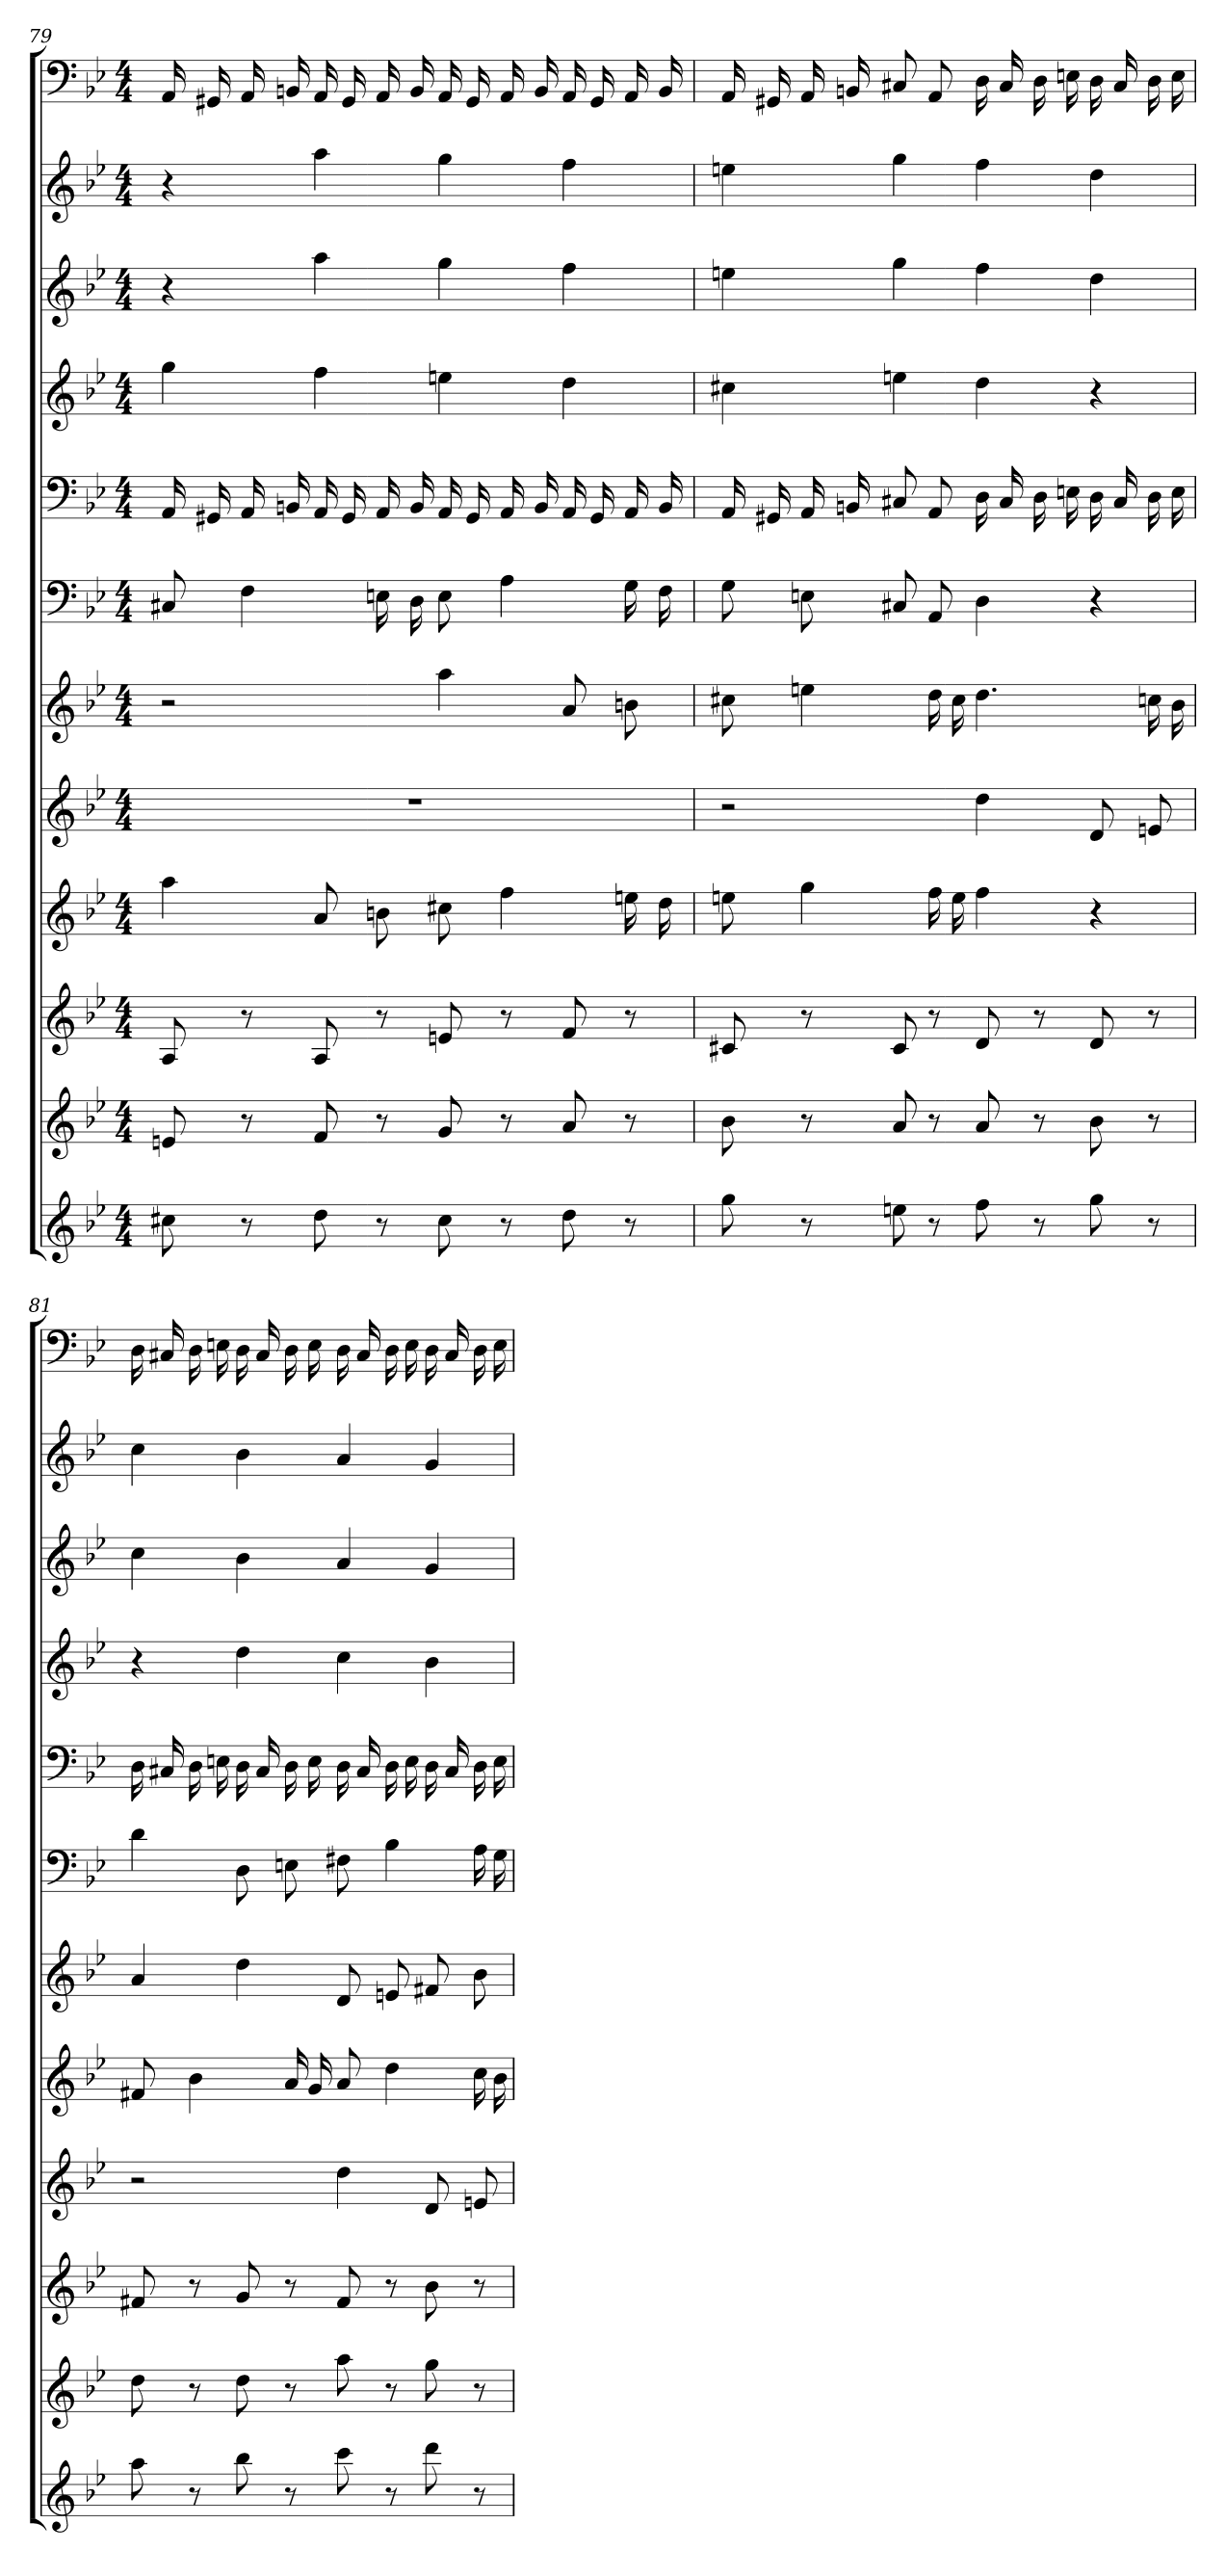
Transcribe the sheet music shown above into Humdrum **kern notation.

**kern	**kern	**kern	**kern	**kern	**kern	**kern	**kern	**kern	**kern	**kern	**kern
*part12	*part11	*part10	*part9	*part8	*part7	*part6	*part5	*part4	*part3	*part2	*part1
*staff12	*staff11	*staff10	*staff9	*staff8	*staff7	*staff6	*staff5	*staff4	*staff3	*staff2	*staff1
*clefG2	*clefG2	*clefG2	*clefG2	*clefG2	*clefG2	*clefF4	*clefF4	*clefG2	*clefG2	*clefG2	*clefF4
*k[b-e-]	*k[b-e-]	*k[b-e-]	*k[b-e-]	*k[b-e-]	*k[b-e-]	*k[b-e-]	*k[b-e-]	*k[b-e-]	*k[b-e-]	*k[b-e-]	*k[b-e-]
*g:	*g:	*g:	*g:	*g:	*g:	*g:	*g:	*g:	*g:	*g:	*g:
*M4/4	*M4/4	*M4/4	*M4/4	*M4/4	*M4/4	*M4/4	*M4/4	*M4/4	*M4/4	*M4/4	*M4/4
=79	=79	=79	=79	=79	=79	=79	=79	=79	=79	=79	=79
8cc#X	8en	8A	4aa	1r	2r	8C#X	16AA	4gg	4r	4r	16AA
.	.	.	.	.	.	.	16GG#X	.	.	.	16GG#X
8r	8r	8r	.	.	.	4F	16AA	.	.	.	16AA
.	.	.	.	.	.	.	16BBn	.	.	.	16BBn
8dd	8f	8A	8a	.	.	.	16AA	4ff	4aa	4aa	16AA
.	.	.	.	.	.	.	16GG#	.	.	.	16GG#
8r	8r	8r	8bn	.	.	16En	16AA	.	.	.	16AA
.	.	.	.	.	.	16D	16BB	.	.	.	16BB
8cc#	8g	8en	8cc#X	.	4aa	8E	16AA	4een	4gg	4gg	16AA
.	.	.	.	.	.	.	16GG#	.	.	.	16GG#
8r	8r	8r	4ff	.	.	4A	16AA	.	.	.	16AA
.	.	.	.	.	.	.	16BB	.	.	.	16BB
8dd	8a	8f	.	.	8a	.	16AA	4dd	4ff	4ff	16AA
.	.	.	.	.	.	.	16GG#	.	.	.	16GG#
8r	8r	8r	16een	.	8bn	16G	16AA	.	.	.	16AA
.	.	.	16dd	.	.	16F	16BB	.	.	.	16BB
=80	=80	=80	=80	=80	=80	=80	=80	=80	=80	=80	=80
8gg	8b-	8c#X	8een	2r	8cc#X	8G	16AA	4cc#X	4een	4een	16AA
.	.	.	.	.	.	.	16GG#X	.	.	.	16GG#X
8r	8r	8r	4gg	.	4een	8En	16AA	.	.	.	16AA
.	.	.	.	.	.	.	16BBn	.	.	.	16BBn
8een	8a	8c#	.	.	.	8C#X	8C#X	4een	4gg	4gg	8C#X
8r	8r	8r	16ff	.	16dd	8AA	8AA	.	.	.	8AA
.	.	.	16ee	.	16cc#	.	.	.	.	.	.
8ff	8a	8d	4ff	4dd	4.dd	4D	16D	4dd	4ff	4ff	16D
.	.	.	.	.	.	.	16C#	.	.	.	16C#
8r	8r	8r	.	.	.	.	16D	.	.	.	16D
.	.	.	.	.	.	.	16En	.	.	.	16En
8gg	8b-	8d	4r	8d	.	4r	16D	4r	4dd	4dd	16D
.	.	.	.	.	.	.	16C#	.	.	.	16C#
8r	8r	8r	.	8en	16ccn	.	16D	.	.	.	16D
.	.	.	.	.	16b-	.	16E	.	.	.	16E
=81	=81	=81	=81	=81	=81	=81	=81	=81	=81	=81	=81
8aa	8dd	8f#X	2r	8f#X	4a	4d	16D	4r	4cc	4cc	16D
.	.	.	.	.	.	.	16C#X	.	.	.	16C#X
8r	8r	8r	.	4b-	.	.	16D	.	.	.	16D
.	.	.	.	.	.	.	16En	.	.	.	16En
8bb-	8dd	8g	.	.	4dd	8D	16D	4dd	4b-	4b-	16D
.	.	.	.	.	.	.	16C#	.	.	.	16C#
8r	8r	8r	.	16a	.	8En	16D	.	.	.	16D
.	.	.	.	16g	.	.	16E	.	.	.	16E
8ccc	8aa	8f#	4dd	8a	8d	8F#X	16D	4cc	4a	4a	16D
.	.	.	.	.	.	.	16C#	.	.	.	16C#
8r	8r	8r	.	4dd	8en	4B-	16D	.	.	.	16D
.	.	.	.	.	.	.	16E	.	.	.	16E
8ddd	8gg	8b-	8d	.	8f#X	.	16D	4b-	4g	4g	16D
.	.	.	.	.	.	.	16C#	.	.	.	16C#
8r	8r	8r	8en	16cc	8b-	16A	16D	.	.	.	16D
.	.	.	.	16b-	.	16G	16E	.	.	.	16E
=	=	=	=	=	=	=	=	=	=	=	=
*-	*-	*-	*-	*-	*-	*-	*-	*-	*-	*-	*-
